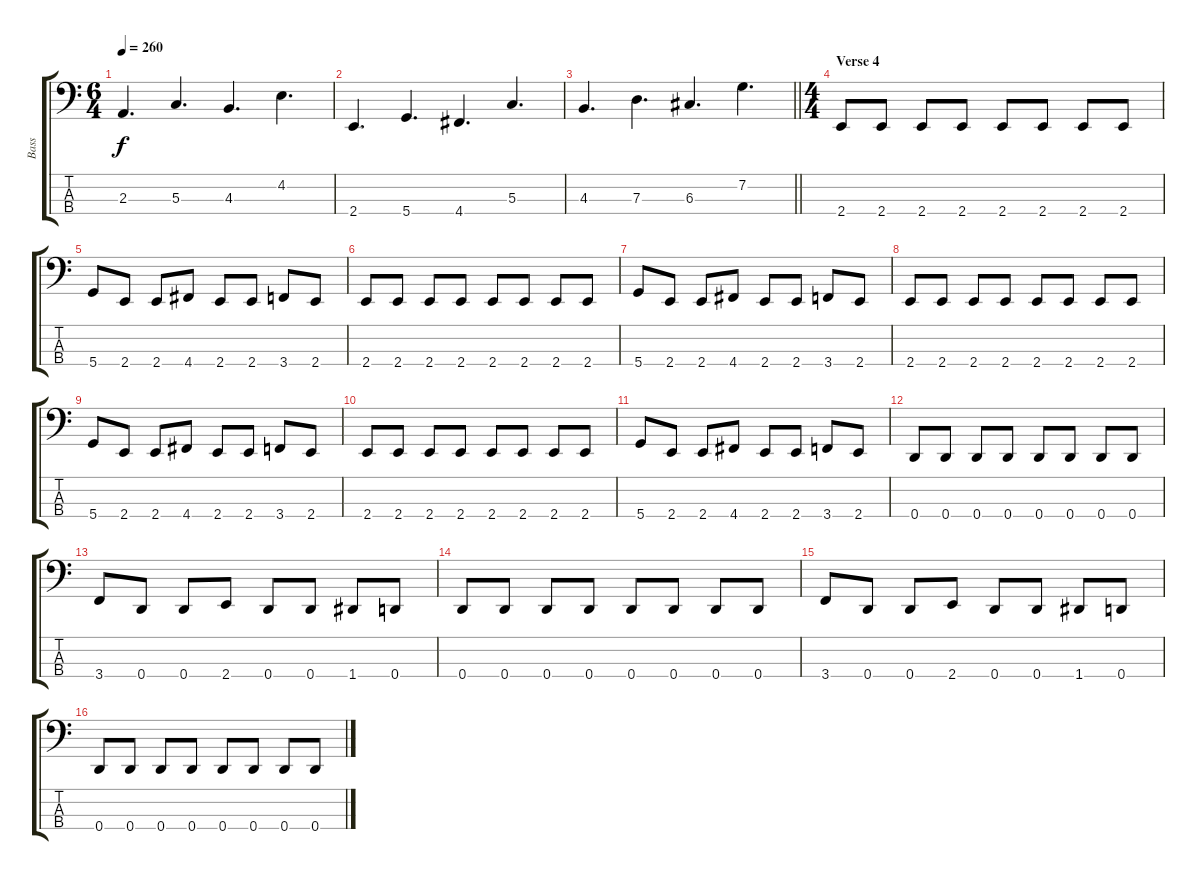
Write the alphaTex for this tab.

\track ("Bass" "Bass") {instrument electricbasspick}
\staff {score tabs}
\tuning (F2 C2 G1 D1) {hide}
\ts (6 4)
\tempo 260
\clef f4
\ks c
2.3.4{d dy f} 5.3.4{d} 4.3.4{d} 4.2.4{d} |
2.4.4{d} 5.4.4{d} 4.4.4{d} 5.3.4{d} |
\barLineRight lightlight
4.3.4{d} 7.3.4{d} 6.3.4{d} 7.2.4{d} |
\ts (4 4)
\section ("" "Verse 4")
2.4.8 2.4.8 2.4.8 2.4.8 2.4.8 2.4.8 2.4.8 2.4.8 |
5.4.8 2.4.8 2.4.8 4.4.8 2.4.8 2.4.8 3.4.8 2.4.8 |
2.4.8 2.4.8 2.4.8 2.4.8 2.4.8 2.4.8 2.4.8 2.4.8 |
5.4.8 2.4.8 2.4.8 4.4.8 2.4.8 2.4.8 3.4.8 2.4.8 |
2.4.8 2.4.8 2.4.8 2.4.8 2.4.8 2.4.8 2.4.8 2.4.8 |
5.4.8 2.4.8 2.4.8 4.4.8 2.4.8 2.4.8 3.4.8 2.4.8 |
2.4.8 2.4.8 2.4.8 2.4.8 2.4.8 2.4.8 2.4.8 2.4.8 |
5.4.8 2.4.8 2.4.8 4.4.8 2.4.8 2.4.8 3.4.8 2.4.8 |
0.4.8 0.4.8 0.4.8 0.4.8 0.4.8 0.4.8 0.4.8 0.4.8 |
3.4.8 0.4.8 0.4.8 2.4.8 0.4.8 0.4.8 1.4.8 0.4.8 |
0.4.8 0.4.8 0.4.8 0.4.8 0.4.8 0.4.8 0.4.8 0.4.8 |
3.4.8 0.4.8 0.4.8 2.4.8 0.4.8 0.4.8 1.4.8 0.4.8 |
0.4.8 0.4.8 0.4.8 0.4.8 0.4.8 0.4.8 0.4.8 0.4.8
